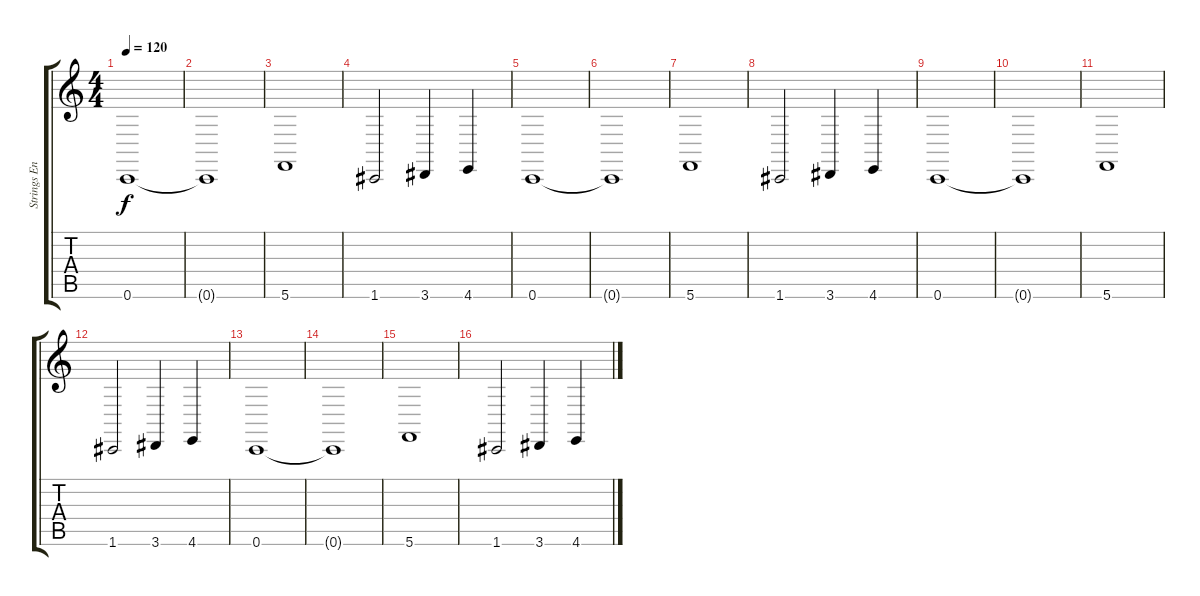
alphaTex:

\track ("Strings Ens. 1" "Strings En") {instrument stringensemble1}
\staff {score tabs}
\tuning (D4 A3 F3 C3 G2 C2) {hide}
\ts (4 4)
\tempo 120
\clef g2
\ks c
0.6.1{dy f} |
0.6{t}.1 |
5.6.1 |
1.6.2 3.6.4 4.6.4 |
0.6.1 |
0.6{t}.1 |
5.6.1 |
1.6.2 3.6.4 4.6.4 |
0.6.1 |
0.6{t}.1 |
5.6.1 |
1.6.2 3.6.4 4.6.4 |
0.6.1 |
0.6{t}.1 |
5.6.1 |
1.6.2 3.6.4 4.6.4
